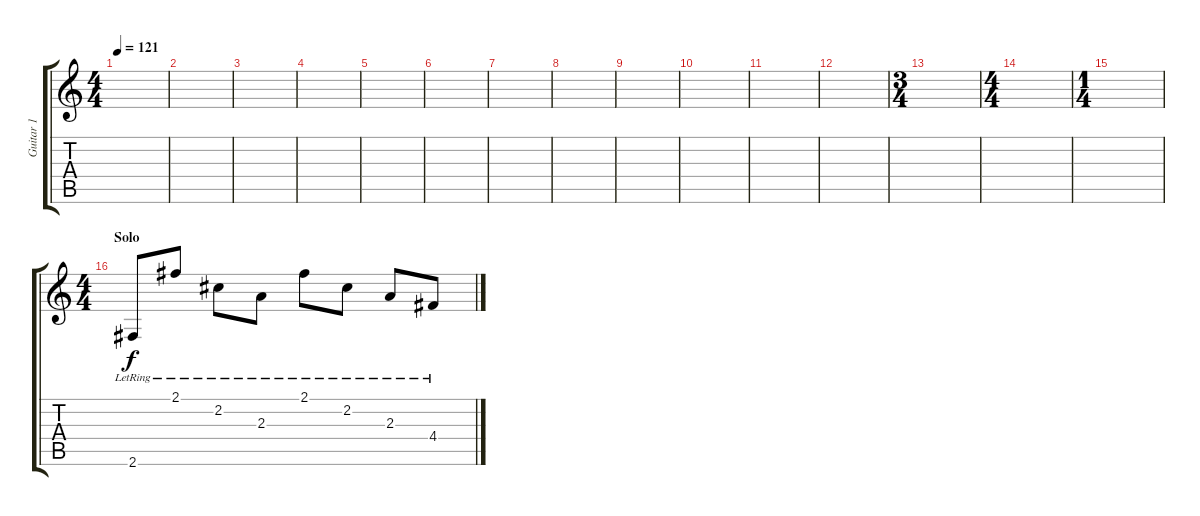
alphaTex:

\track ("Guitar 1" "Guitar 1") {instrument acousticguitarsteel}
\staff {score tabs}
\tuning (E4 B3 G3 D3 A2 E2) {hide}
\ts (4 4)
\tempo 121
\clef g2
\ks c
|
|
|
|
|
|
|
|
|
|
|
|
\ts (3 4)
|
\ts (4 4)
|
\ts (1 4)
|
\ts (4 4)
\section ("" "Solo")
2.6{lr}.8 2.1{lr}.8 2.2{lr}.8 2.3{lr}.8 2.1{lr}.8 2.2{lr}.8 2.3{lr}.8 4.4{lr}.8
